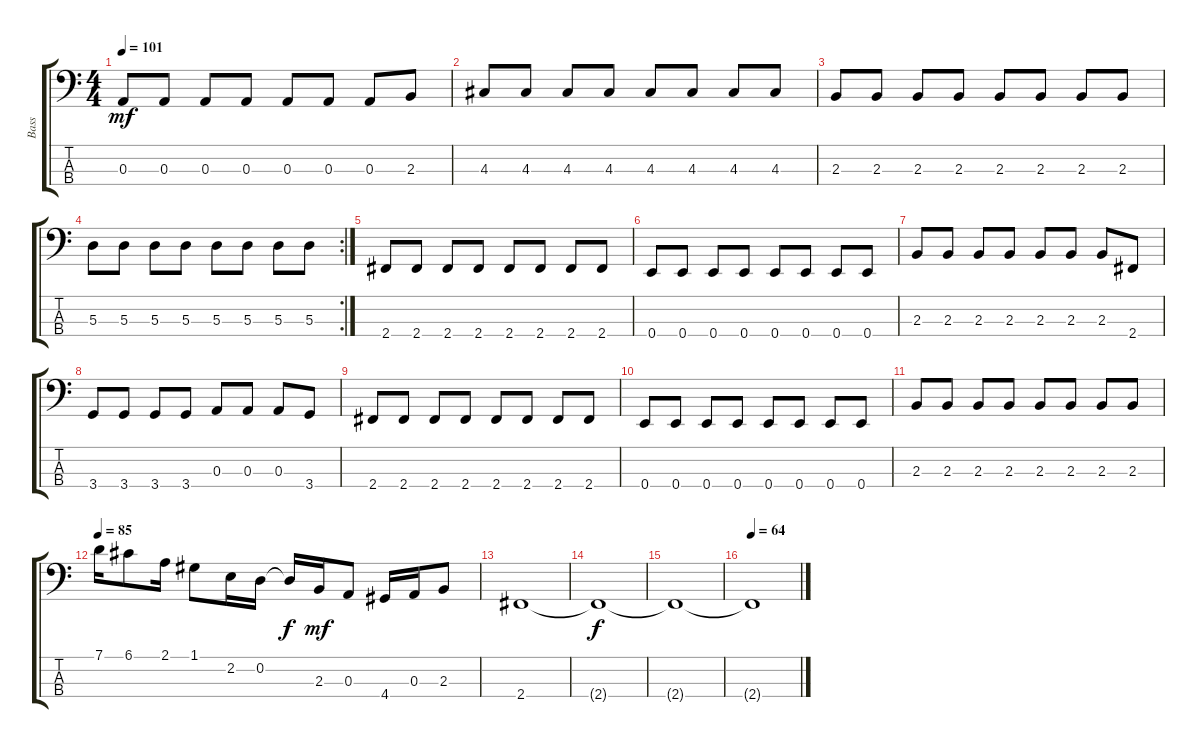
\track ("Bass" "Bass") {instrument electricbassfinger}
\staff {score tabs}
\tuning (G2 D2 A1 E1) {hide}
\ts (4 4)
\tempo 101
\clef f4
\ks c
0.3.8{dy mf} 0.3.8 0.3.8 0.3.8 0.3.8 0.3.8 0.3.8 2.3.8 |
4.3.8 4.3.8 4.3.8 4.3.8 4.3.8 4.3.8 4.3.8 4.3.8 |
2.3.8 2.3.8 2.3.8 2.3.8 2.3.8 2.3.8 2.3.8 2.3.8 |
\rc 2
5.3.8 5.3.8 5.3.8 5.3.8 5.3.8 5.3.8 5.3.8 5.3.8 |
2.4.8 2.4.8 2.4.8 2.4.8 2.4.8 2.4.8 2.4.8 2.4.8 |
0.4.8 0.4.8 0.4.8 0.4.8 0.4.8 0.4.8 0.4.8 0.4.8 |
2.3.8 2.3.8 2.3.8 2.3.8 2.3.8 2.3.8 2.3.8 2.4.8 |
3.4.8 3.4.8 3.4.8 3.4.8 0.3.8 0.3.8 0.3.8 3.4.8 |
2.4.8 2.4.8 2.4.8 2.4.8 2.4.8 2.4.8 2.4.8 2.4.8 |
0.4.8 0.4.8 0.4.8 0.4.8 0.4.8 0.4.8 0.4.8 0.4.8 |
2.3.8 2.3.8 2.3.8 2.3.8 2.3.8 2.3.8 2.3.8 2.3.8 |
\tempo 85
7.1.16 6.1.8 2.1.16 1.1.8 2.2.16 0.2.16 0.2{t}.16{dy f} 2.3.16{dy mf} 0.3.8 4.4.16 0.3.16 2.3.8 |
2.4.1 |
2.4{t}.1{dy f} |
2.4{t}.1 |
\tempo 64
2.4{t}.1
